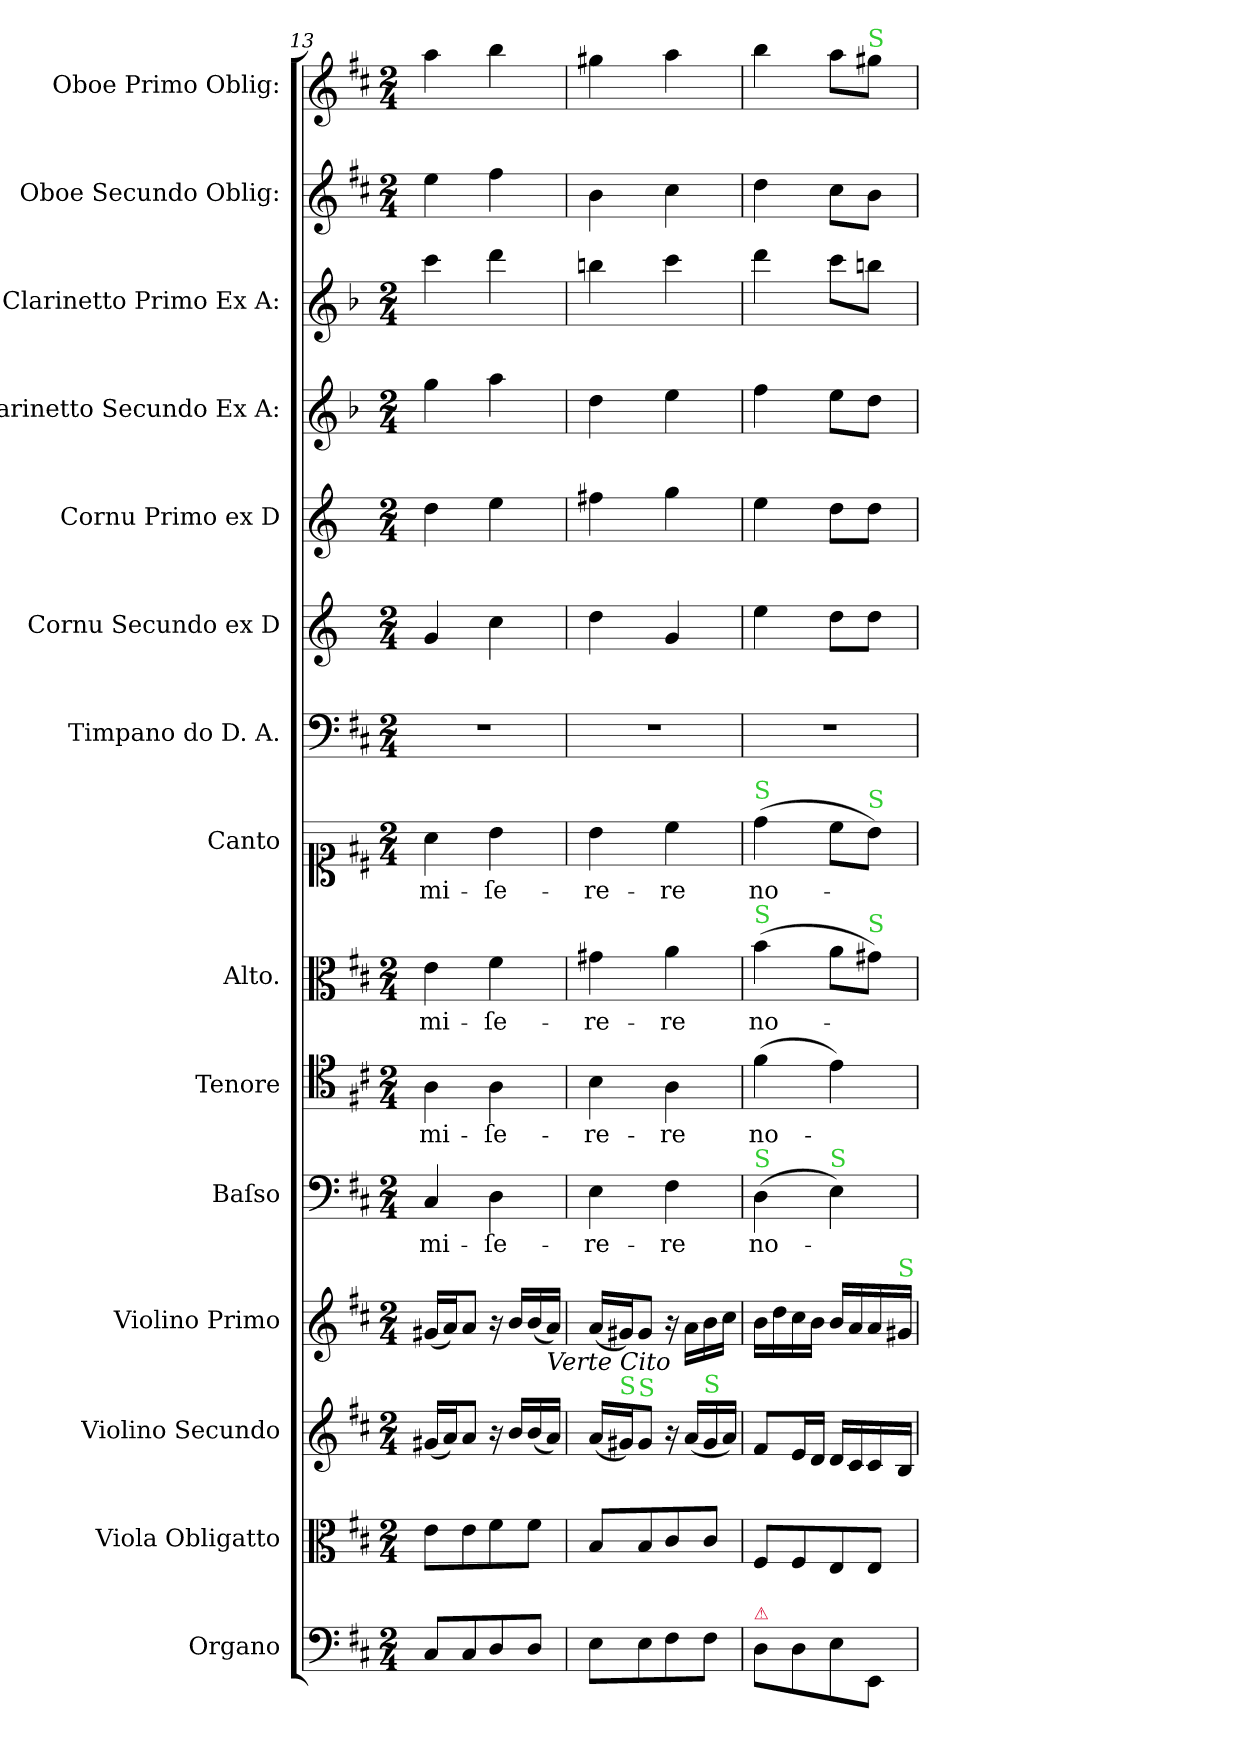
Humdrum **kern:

**kern	**kern	**kern	**kern	**kern	**text	**kern	**text	**kern	**text	**kern	**text	**kern	**kern	**kern	**kern	**kern	**kern	**kern
*part15	*part14	*part13	*part12	*part11	*part11	*part10	*part10	*part9	*part9	*part8	*part8	*part7	*part6	*part5	*part4	*part3	*part2	*part1
*staff15	*staff14	*staff13	*staff12	*staff11	*staff11	*staff10	*staff10	*staff9	*staff9	*staff8	*staff8	*staff7	*staff6	*staff5	*staff4	*staff3	*staff2	*staff1
*I"Organo	*I"Viola Obligatto	*I"Violino Secundo	*I"Violino Primo	*I"Baſso	*	*I"Tenore	*	*I"Alto.	*	*I"Canto	*	*I"Timpano do D. A.	*I"Cornu Secundo ex D	*I"Cornu Primo ex D	*I"Clarinetto Secundo Ex A:	*I"Clarinetto Primo Ex A:	*I"Oboe Secundo Oblig:	*I"Oboe Primo Oblig:
*I'org	*I'vla	*I'vl 2	*I'vl 1	*I'B	*	*I'T	*	*I'A	*	*	*	*I'timp	*	*	*I'cl 2 in A	*I'cl 1 in A	*I'ob 2	*I'ob 1
*clefF4	*clefC3	*clefG2	*clefG2	*clefF4	*	*clefC4	*	*clefC3	*	*clefC1	*	*clefF4	*clefG2	*clefG2	*clefG2	*clefG2	*clefG2	*clefG2
*	*	*	*	*	*	*	*	*	*	*	*	*	*ITrd6c10	*ITrd6c10	*ITrd2c3	*ITrd2c3	*	*
*k[f#c#]	*k[f#c#]	*k[f#c#]	*k[f#c#]	*k[f#c#]	*	*k[f#c#]	*	*k[f#c#]	*	*k[f#c#]	*	*k[f#c#]	*k[f#c#]	*k[f#c#]	*k[f#c#]	*k[f#c#]	*k[f#c#]	*k[f#c#]
*D:	*D:	*D:	*D:	*D:	*	*D:	*	*D:	*	*D:	*	*D:	*D:	*D:	*D:	*D:	*D:	*D:
*M2/4	*M2/4	*M2/4	*M2/4	*M2/4	*	*M2/4	*	*M2/4	*	*M2/4	*	*M2/4	*M2/4	*M2/4	*M2/4	*M2/4	*M2/4	*M2/4
=13	=13	=13	=13	=13	=13	=13	=13	=13	=13	=13	=13	=13	=13	=13	=13	=13	=13	=13
!	!	!	!	!	!	!	!	!	!	!	!LO:LY:i	!	!	!	!	!	!	!
8C#/L	8e\L	(16g#X/LL	(16g#X/LL	4C#/	mi-	4A\	mi-	4e\	mi-	4a\	mi-	2r	4A/	4e\	4ee\	4aa\	4ee\	4aa\
.	.	16a/J)	16a/J)	.	.	.	.	.	.	.	.	.	.	.	.	.	.	.
8C#/	8e\	8a/J	8a/J	.	.	.	.	.	.	.	.	.	.	.	.	.	.	.
!	!	!	!	!	!	!	!	!	!	!	!LO:LY:i	!	!	!	!	!	!	!
8D/	8f#\	16r	16r	4D\	-ſe-	4A\	-ſe-	4f#\	-ſe-	4b\	-ſe-	.	4d\	4f#\	4ff#\	4bb\	4ff#\	4bb\
.	.	16b/LL	16b/LL	.	.	.	.	.	.	.	.	.	.	.	.	.	.	.
8D/J	8f#\J	(16b/	(16b/	.	.	.	.	.	.	.	.	.	.	.	.	.	.	.
!	!	!	!LO:TX:b:i:t=Verte Cito	!	!	!	!	!	!	!	!	!	!	!	!	!	!	!
.	.	16a/JJ)	16a/JJ)	.	.	.	.	.	.	.	.	.	.	.	.	.	.	.
=14	=14	=14	=14	=14	=14	=14	=14	=14	=14	=14	=14	=14	=14	=14	=14	=14	=14	=14
!	!	!	!	!	!	!	!	!	!	!	!LO:LY:i	!	!	!	!	!	!	!
8E\L	8B/L	(16a/LL	(16a/LL	4E\	-re-	4B\	-re-	4g#X\	-re-	4b\	-re-	2r	4e\	4g#X\	4b\	4gg#X\	4b\	4gg#X\
!	!	!LO:TX:a:color=limegreen:t=S	!	!	!	!	!	!	!	!	!	!	!	!	!	!	!	!
.	.	16g#X/J)	16g#X/J)	.	.	.	.	.	.	.	.	.	.	.	.	.	.	.
!	!	!LO:TX:a:color=limegreen:t=S	!	!	!	!	!	!	!	!	!	!	!	!	!	!	!	!
8E\	8B/	8g#/J	8g#/J	.	.	.	.	.	.	.	.	.	.	.	.	.	.	.
!	!	!	!	!	!	!	!	!	!	!	!LO:LY:i	!	!	!	!	!	!	!
8F#\	8c#/	16r	16r	4F#\	-re	4A\	-re	4a\	-re	4cc#\	-re	.	4A/	4a\	4cc#\	4aa\	4cc#\	4aa\
.	.	(16a/LL	16a\LL	.	.	.	.	.	.	.	.	.	.	.	.	.	.	.
!	!	!LO:TX:a:color=limegreen:t=S	!	!	!	!	!	!	!	!	!	!	!	!	!	!	!	!
8F#\J	8c#/J	16g#/	16b\	.	.	.	.	.	.	.	.	.	.	.	.	.	.	.
.	.	16a/JJ)	16cc#\JJ	.	.	.	.	.	.	.	.	.	.	.	.	.	.	.
=15	=15	=15	=15	=15	=15	=15	=15	=15	=15	=15	=15	=15	=15	=15	=15	=15	=15	=15
!	!	!	!	!	!	!	!	!	!	!LO:TX:a:color=limegreen:t=S	!	!	!	!	!	!	!	!
!	!	!	!	!	!	!	!	!LO:TX:a:color=limegreen:t=S	!	!	!	!	!	!	!	!	!	!
!	!	!	!	!LO:TX:a:color=limegreen:t=S	!	!	!	!	!	!	!	!	!	!	!	!	!	!
!LO:TX:a:color=crimson:t=⚠	!	!	!	!	!	!	!	!	!	!	!	!	!	!	!	!	!	!
8D\L	8F#/L	8f#/L	16b\LL	(4D\	no-	(4f#\	no-	(4b\	no-	(4dd\	no-	2r	4f#\	4f#\	4dd\	4bb\	4dd\	4bb\
.	.	.	16dd\	.	.	.	.	.	.	.	.	.	.	.	.	.	.	.
8D\	8F#/	16e/L	16cc#\	.	.	.	.	.	.	.	.	.	.	.	.	.	.	.
.	.	16d/JJ	16b\JJ	.	.	.	.	.	.	.	.	.	.	.	.	.	.	.
!	!	!	!	!LO:TX:a:color=limegreen:t=S	!	!	!	!	!	!	!	!	!	!	!	!	!	!
8E\	8E/	16d/LL	16b/LL	4E\)	.	4e\)	.	8a\L	.	8cc#\L	.	.	8e\L	8e\L	8cc#\L	8aa\L	8cc#\L	8aa\L
.	.	16c#/	16a/	.	.	.	.	.	.	.	.	.	.	.	.	.	.	.
!	!	!	!	!	!	!	!	!	!	!	!	!	!	!	!	!	!	!LO:TX:a:color=limegreen:t=S
!	!	!	!	!	!	!	!	!	!	!LO:TX:a:color=limegreen:t=S	!	!	!	!	!	!	!	!
!	!	!	!	!	!	!	!	!LO:TX:a:color=limegreen:t=S	!	!	!	!	!	!	!	!	!	!
8EE/J	8E/J	16c#/	16a/	.	.	.	.	8g#X\J)	.	8b\J)	.	.	8e\J	8e\J	8b\J	8gg#X\J	8b\J	8gg#X\J
!	!	!	!LO:TX:a:color=limegreen:t=S	!	!	!	!	!	!	!	!	!	!	!	!	!	!	!
.	.	16B/JJ	16g#X/JJ	.	.	.	.	.	.	.	.	.	.	.	.	.	.	.
=	=	=	=	=	=	=	=	=	=	=	=	=	=	=	=	=	=	=
*-	*-	*-	*-	*-	*-	*-	*-	*-	*-	*-	*-	*-	*-	*-	*-	*-	*-	*-
